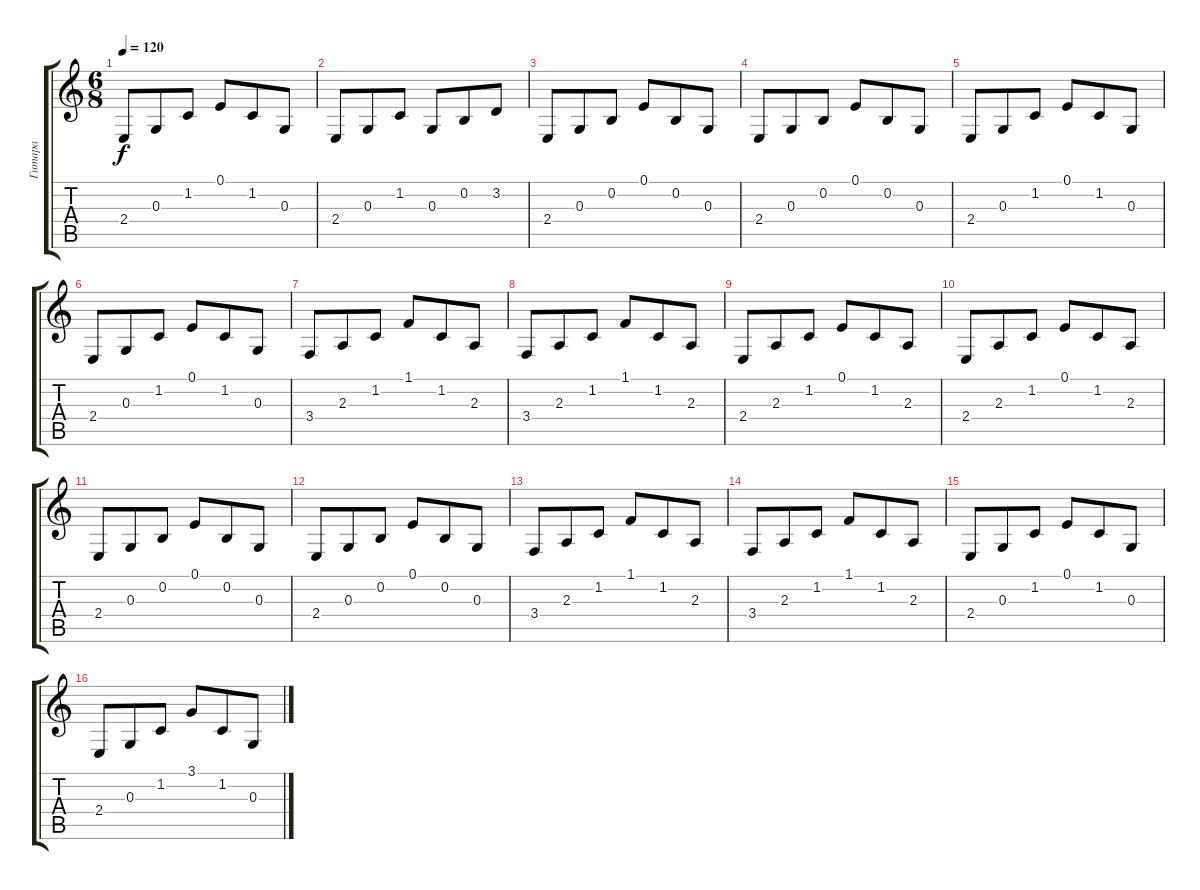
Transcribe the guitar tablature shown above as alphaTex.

\track ("Гитара" "Гитара") {instrument orchestralharp}
\staff {score tabs}
\tuning (E4 B3 G3 D3 A2 E2) {hide}
\ts (6 8)
\tempo 120
\clef g2
\ks c
2.4.8{dy f} 0.3.8 1.2.8 0.1.8 1.2.8 0.3.8 |
2.4.8 0.3.8 1.2.8 0.3.8 0.2.8 3.2.8 |
2.4.8 0.3.8 0.2.8 0.1.8 0.2.8 0.3.8 |
2.4.8 0.3.8 0.2.8 0.1.8 0.2.8 0.3.8 |
2.4.8 0.3.8 1.2.8 0.1.8 1.2.8 0.3.8 |
2.4.8 0.3.8 1.2.8 0.1.8 1.2.8 0.3.8 |
3.4.8 2.3.8 1.2.8 1.1.8 1.2.8 2.3.8 |
3.4.8 2.3.8 1.2.8 1.1.8 1.2.8 2.3.8 |
2.4.8 2.3.8 1.2.8 0.1.8 1.2.8 2.3.8 |
2.4.8 2.3.8 1.2.8 0.1.8 1.2.8 2.3.8 |
2.4.8 0.3.8 0.2.8 0.1.8 0.2.8 0.3.8 |
2.4.8 0.3.8 0.2.8 0.1.8 0.2.8 0.3.8 |
3.4.8 2.3.8 1.2.8 1.1.8 1.2.8 2.3.8 |
3.4.8 2.3.8 1.2.8 1.1.8 1.2.8 2.3.8 |
2.4.8 0.3.8 1.2.8 0.1.8 1.2.8 0.3.8 |
2.4.8 0.3.8 1.2.8 3.1.8 1.2.8 0.3.8
